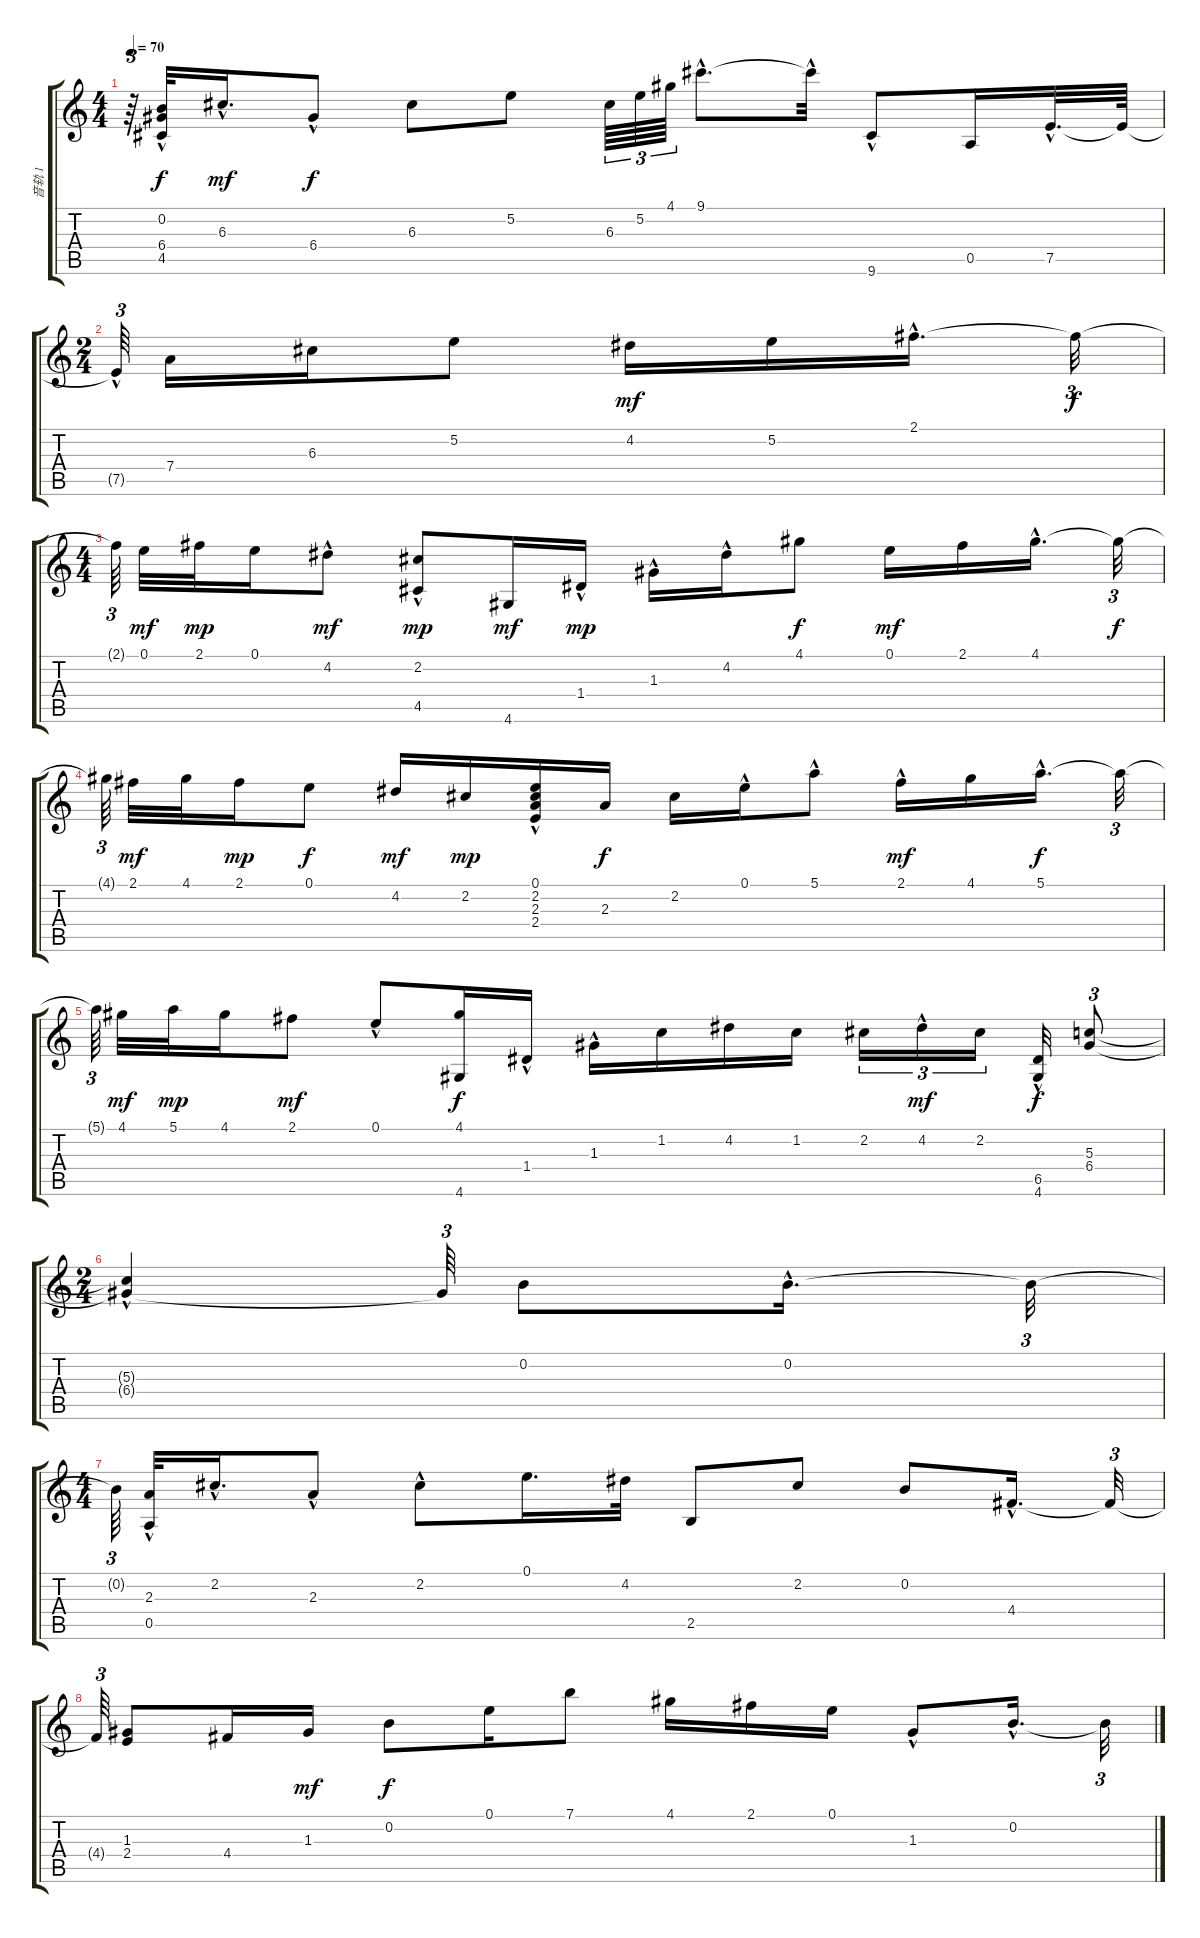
\track ("音轨 1" "音轨 1") {instrument acousticguitarnylon}
\staff {score tabs}
\tuning (E4 B3 G3 D3 A2 E2) {hide}
\ts (4 4)
\tempo 70
\clef g2
\ks c
r.64{tu (3 2) dy f} (0.2 6.4{hac} 4.5).32 6.3{hac}.16{d dy mf} 6.4{hac}.8{dy f} 6.3.8 5.2.8 6.3.64{tu (3 2)} 5.2.64{tu (3 2)} 4.1.64{tu (3 2)} 9.1{hac}.8{d} 9.1{hac t}.32 9.6{hac}.8 0.5.16 7.5{hac}.32{d} 7.5{t}.64 |
\ts (2 4)
7.5{hac t}.64{tu (3 2)} 7.4.16 6.3.16 5.2.8 4.2.16{dy mf} 5.2.16 2.1{hac}.16{d} 2.1{t}.32{tu (3 2) dy f} |
\ts (4 4)
2.1{t}.64{tu (3 2)} 0.1.32{dy mf} 2.1.32{dy mp} 0.1.16 4.2{hac}.8{dy mf} (2.2{hac} 4.5{hac}).8{dy mp} 4.6.16{dy mf} 1.4{hac}.16{dy mp} 1.3{hac}.16 4.2{hac}.16 4.1.8{dy f} 0.1.16{dy mf} 2.1.16 4.1{hac}.16{d} 4.1{t}.32{tu (3 2) dy f} |
4.1{t}.64{tu (3 2)} 2.1.32{dy mf} 4.1.32 2.1.16{dy mp} 0.1.8{dy f} 4.2.16{dy mf} 2.2.16{dy mp} (0.1{hac} 2.2 2.3 2.4).16 2.3.16{dy f} 2.2.16 0.1{hac}.16 5.1{hac}.8 2.1{hac}.16{dy mf} 4.1.16 5.1{hac}.16{d dy f} 5.1{t}.32{tu (3 2)} |
5.1{t}.64{tu (3 2)} 4.1.32{dy mf} 5.1.32{dy mp} 4.1.16 2.1.8{dy mf} 0.1{hac}.8 (4.1 4.6).16{dy f} 1.4{hac}.16 1.3{hac}.16 1.2.16 4.2.16 1.2.16 2.2.16{tu (3 2)} 4.2{hac}.16{tu (3 2) dy mf} 2.2.16{tu (3 2)} (6.5{hac} 4.6).32{dy f} (5.3 6.4).8{tu (3 2)} |
\ts (2 4)
(5.3{hac t} 6.4{t}).4 6.4{t}.64{tu (3 2)} 0.2.8 0.2{hac}.16{d} 0.2{t}.32{tu (3 2)} |
\ts (4 4)
0.2{t}.64{tu (3 2)} (2.3{hac} 0.5).32 2.2{hac}.16{d} 2.3{hac}.8 2.2{hac}.8 0.1.16{d} 4.2.32 2.5.8 2.2.8 0.2.8 4.4{hac}.16{d} 4.4{t}.32{tu (3 2)} |
4.4{t}.64{tu (3 2)} (1.3 2.4).8 4.4.16 1.3.16{dy mf} 0.2.8{dy f} 0.1.16 7.1.8 4.1.16 2.1.16 0.1.16 1.3{hac}.8 0.2{hac}.16{d} 0.2{t}.32{tu (3 2)}
